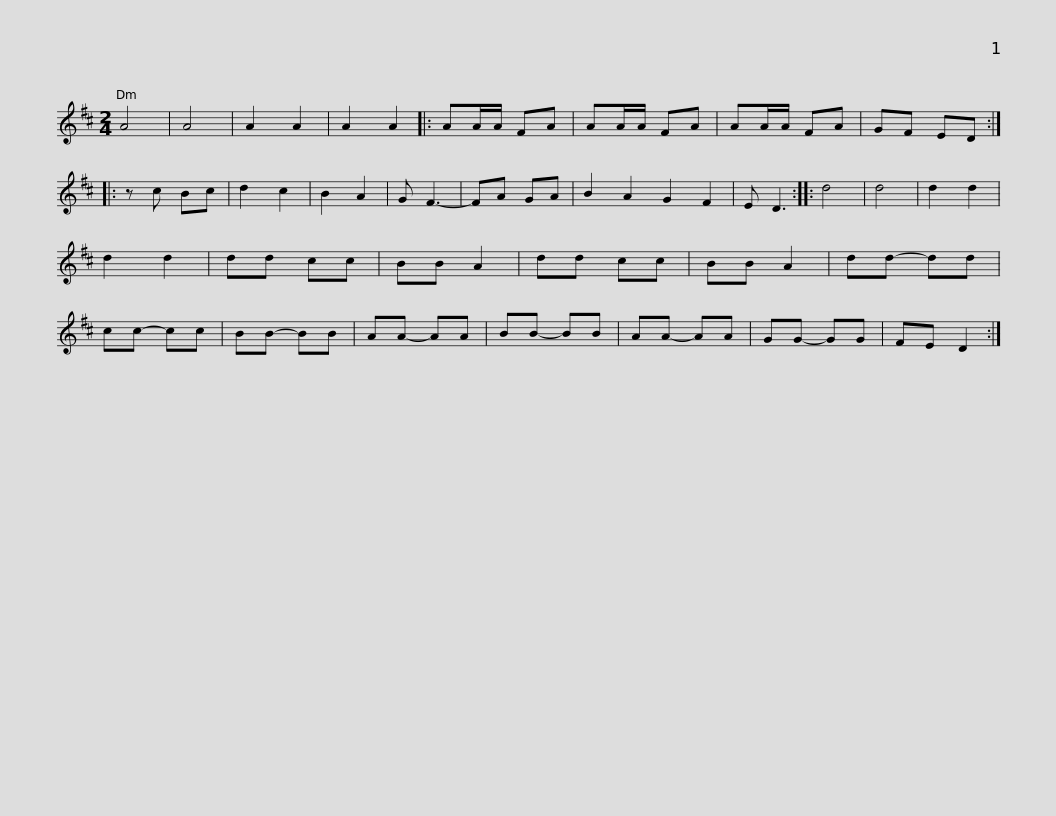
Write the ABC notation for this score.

X:1
L:1/8
M:2/4
I:linebreak $
K:D
V:1 treble
V:1
 A4 | A4 | A2 A2 | A2 A2 |: AA/A/ FA | %5
 AA/A/ FA | AA/A/ FA | GF ED :: z c Bc | d2 c2 | %10
 B2 A2 | G F3- |$ FA GA | B2 A2 G2 F2 | E D3 :: %15
 d4 | d4 | d2 d2 | d2 d2 | dd cc | %20
 BB A2 | dd cc | BB A2 | dd- dd | cc- cc |$ %25
 BB- BB | AA- AA | BB- BB | AA- AA | GG- GG | %30
 FE D2 :| %31
